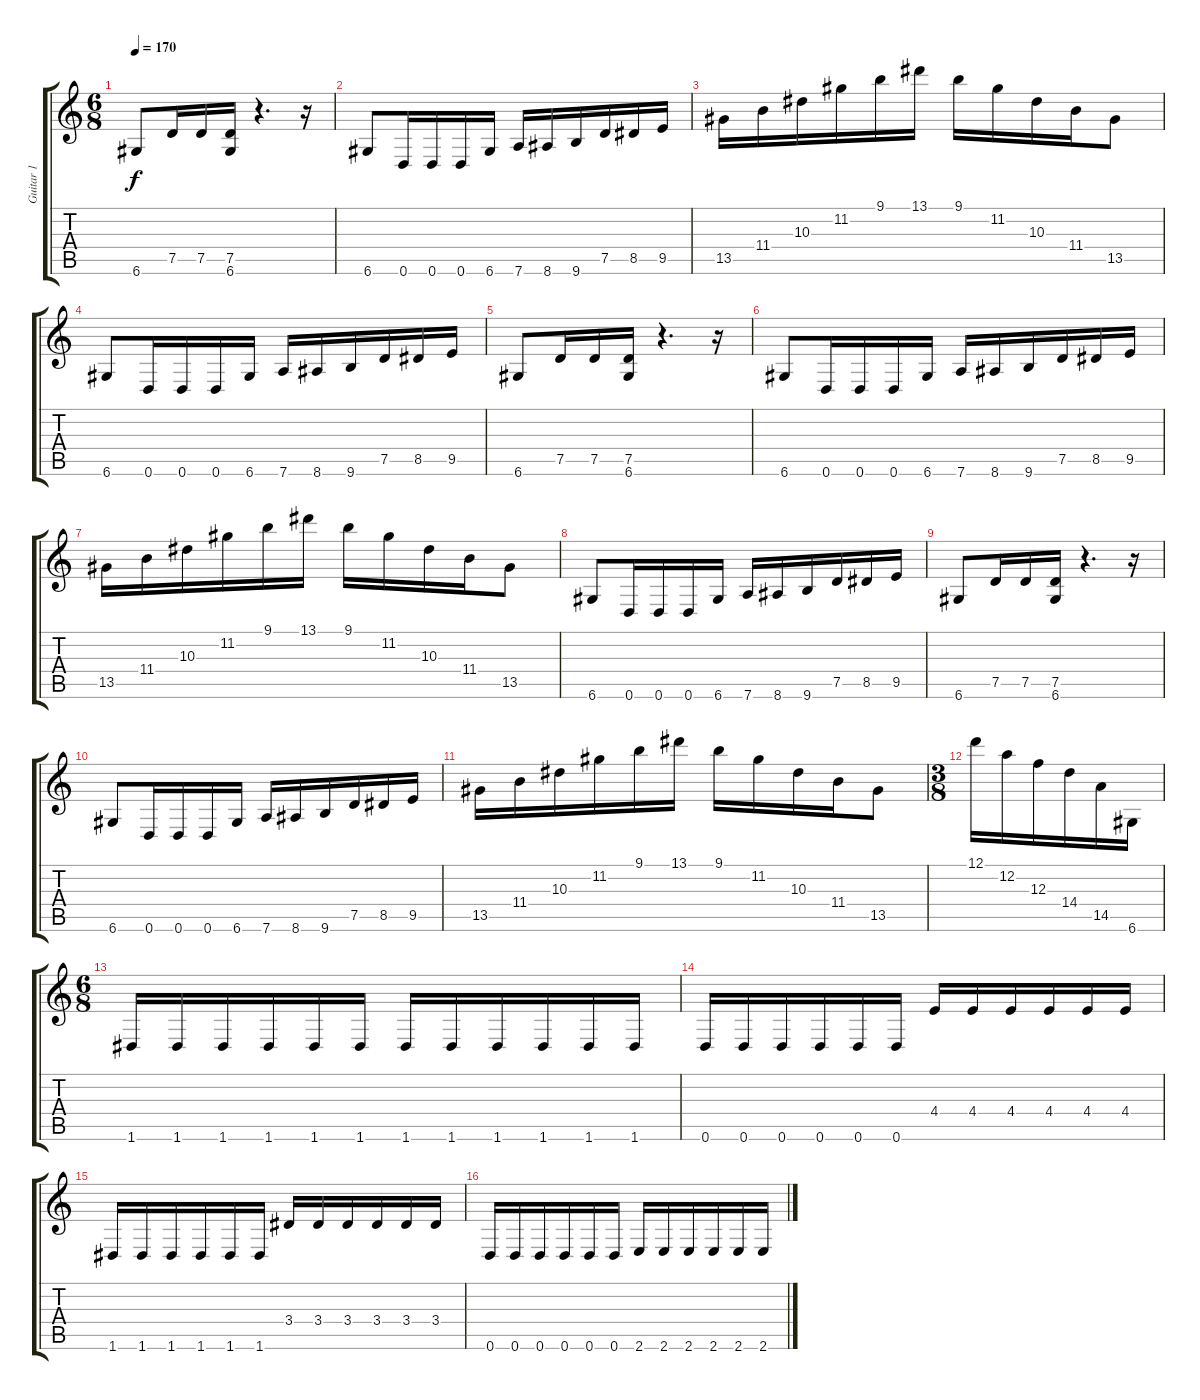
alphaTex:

\track ("Guitar 1" "Guitar 1") {instrument distortionguitar}
\staff {score tabs}
\tuning (D4 A3 F3 C3 G2 D2) {hide}
\ts (6 8)
\tempo 170
\clef g2
\ks c
6.6.8{dy f} 7.5.16 7.5.16 (7.5 6.6).16 r.4{d} r.16 |
6.6.8 0.6.16 0.6.16 0.6.16 6.6.16 7.6.16 8.6.16 9.6.16 7.5.16 8.5.16 9.5.16 |
13.5.16 11.4.16 10.3.16 11.2.16 9.1.16 13.1.16 9.1.16 11.2.16 10.3.16 11.4.16 13.5.8 |
6.6.8 0.6.16 0.6.16 0.6.16 6.6.16 7.6.16 8.6.16 9.6.16 7.5.16 8.5.16 9.5.16 |
6.6.8 7.5.16 7.5.16 (7.5 6.6).16 r.4{d} r.16 |
6.6.8 0.6.16 0.6.16 0.6.16 6.6.16 7.6.16 8.6.16 9.6.16 7.5.16 8.5.16 9.5.16 |
13.5.16 11.4.16 10.3.16 11.2.16 9.1.16 13.1.16 9.1.16 11.2.16 10.3.16 11.4.16 13.5.8 |
6.6.8 0.6.16 0.6.16 0.6.16 6.6.16 7.6.16 8.6.16 9.6.16 7.5.16 8.5.16 9.5.16 |
6.6.8 7.5.16 7.5.16 (7.5 6.6).16 r.4{d} r.16 |
6.6.8 0.6.16 0.6.16 0.6.16 6.6.16 7.6.16 8.6.16 9.6.16 7.5.16 8.5.16 9.5.16 |
13.5.16 11.4.16 10.3.16 11.2.16 9.1.16 13.1.16 9.1.16 11.2.16 10.3.16 11.4.16 13.5.8 |
\ts (3 8)
12.1.16 12.2.16 12.3.16 14.4.16 14.5.16 6.6.16 |
\ts (6 8)
1.6.16 1.6.16 1.6.16 1.6.16 1.6.16 1.6.16 1.6.16 1.6.16 1.6.16 1.6.16 1.6.16 1.6.16 |
0.6.16 0.6.16 0.6.16 0.6.16 0.6.16 0.6.16 4.4.16 4.4.16 4.4.16 4.4.16 4.4.16 4.4.16 |
1.6.16 1.6.16 1.6.16 1.6.16 1.6.16 1.6.16 3.4.16 3.4.16 3.4.16 3.4.16 3.4.16 3.4.16 |
0.6.16 0.6.16 0.6.16 0.6.16 0.6.16 0.6.16 2.6.16 2.6.16 2.6.16 2.6.16 2.6.16 2.6.16
